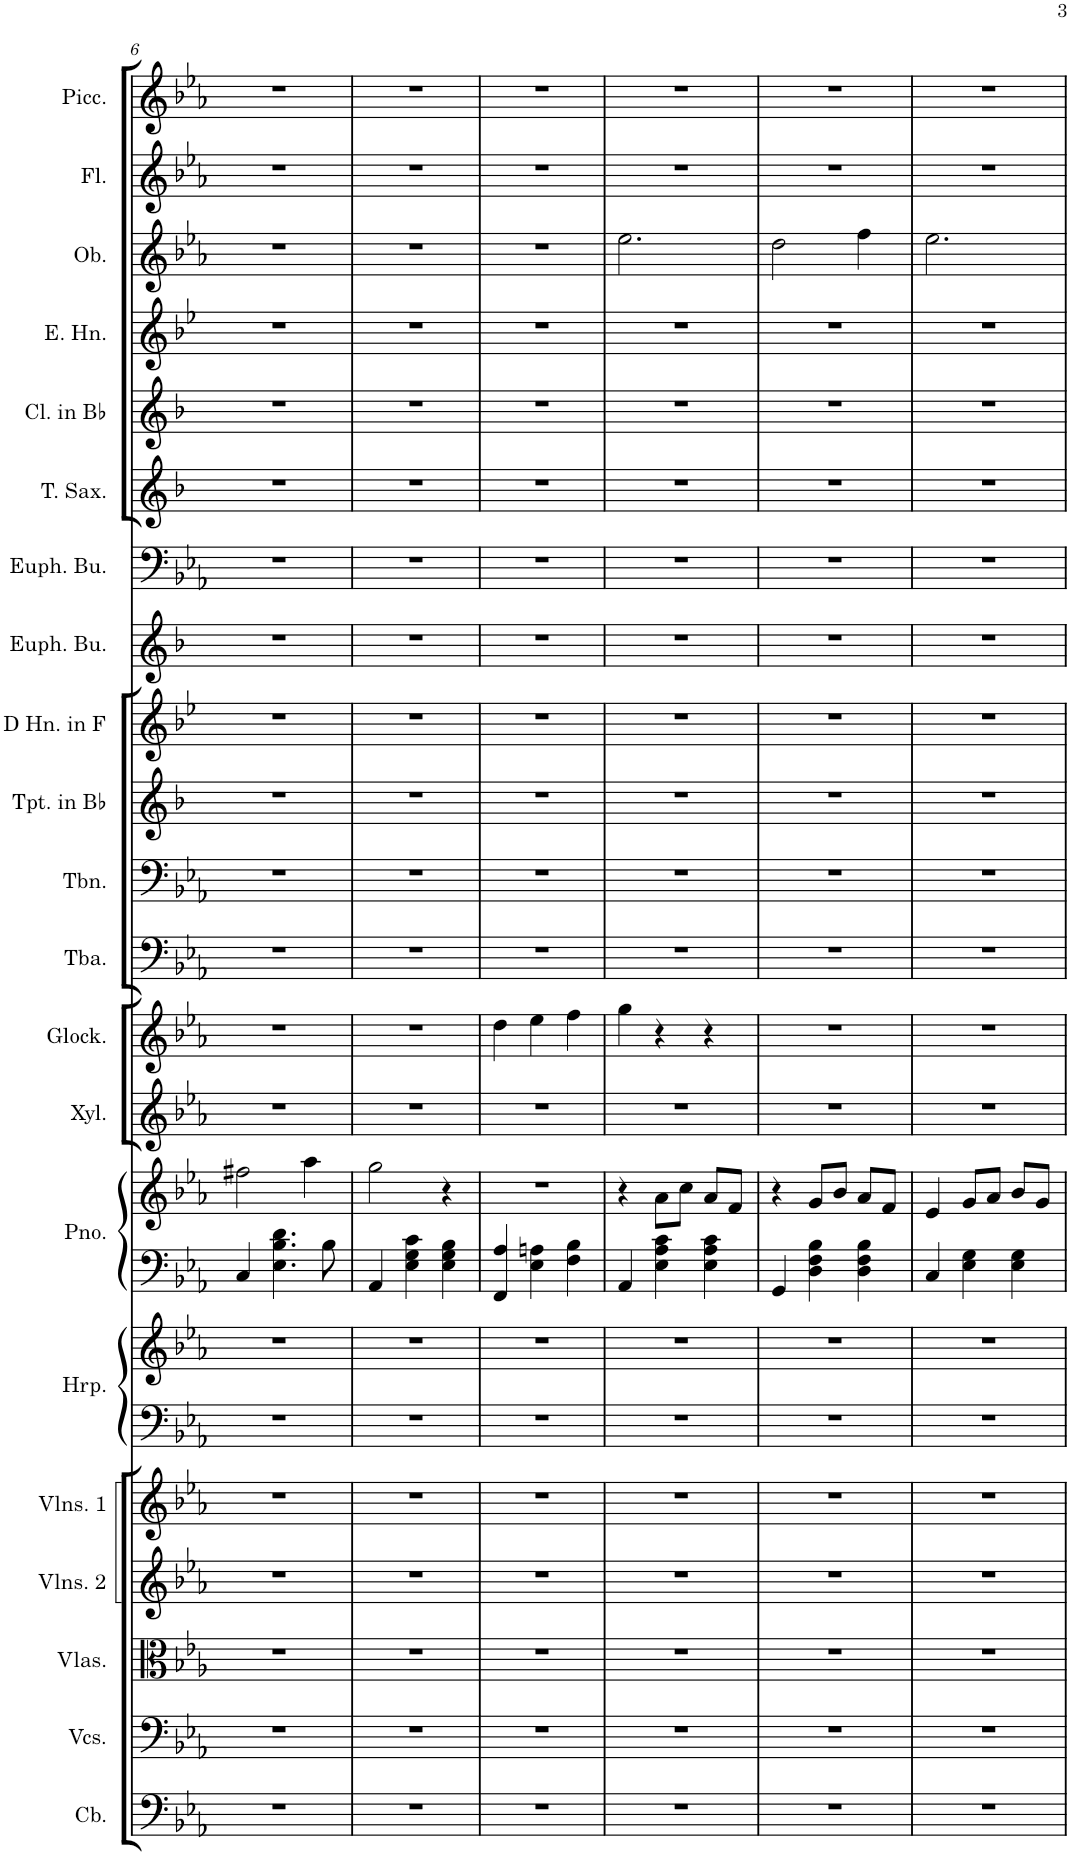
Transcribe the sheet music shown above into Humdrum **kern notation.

**kern	**kern	**kern	**kern	**kern	**kern	**kern	**kern	**kern	**kern	**kern	**kern	**kern	**kern	**kern	**kern	**kern	**kern	**kern	**kern	**kern	**kern	**kern
*part21	*part20	*part19	*part18	*part17	*part16	*part16	*part15	*part15	*part14	*part13	*part12	*part11	*part10	*part9	*part8	*part7	*part6	*part5	*part4	*part3	*part2	*part1
*staff23	*staff22	*staff21	*staff20	*staff19	*staff18	*staff17	*staff16	*staff15	*staff14	*staff13	*staff12	*staff11	*staff10	*staff9	*staff8	*staff7	*staff6	*staff5	*staff4	*staff3	*staff2	*staff1
*I"Contrabass	*I"Violoncellos	*I"Violas	*I"Violins 2	*I"Violins 1	*I"Harp	*	*I"Grand Piano	*	*I"Xylophone	*I"Glockenspiel	*I"Tuba	*I"Trombone	*I"Trumpet in Bb	*I"Horn in F	*I"Euphonium	*I"Euphonium	*I"Tenor Saxophone	*I"Clarinet in Bb	*I"English Horn	*I"Oboe	*I"Flute	*I"Piccolo
*I'Cb.	*I'Vcs.	*I'Vlas.	*I'Vlns. 2	*I'Vlns. 1	*I'Hrp.	*	*I'Pno.	*	*I'Xyl.	*I'Glock.	*I'Tba.	*I'Tbn.	*I'Tpt. in Bb	*	*	*	*I'T. Sax.	*I'Cl. in Bb	*I'E. Hn.	*I'Ob.	*I'Fl.	*I'Picc.
!!LO:PB:g=z
*clefF4	*clefF4	*clefC3	*clefG2	*clefG2	*clefF4	*clefG2	*clefF4	*clefG2	*clefG2	*clefG2	*clefF4	*clefF4	*clefG2	*clefG2	*clefG2	*clefF4	*clefG2	*clefG2	*clefG2	*clefG2	*clefG2	*clefG2
*Trd7c12	*	*	*	*	*	*	*	*	*Trd-7c-12	*Trd-14c-24	*	*	*Trd1c2	*Trd4c7	*Trd8c14	*	*Trd8c14	*Trd1c2	*Trd4c7	*	*	*Trd-7c-12
*k[b-e-a-]	*k[b-e-a-]	*k[b-e-a-]	*k[b-e-a-]	*k[b-e-a-]	*k[b-e-a-]	*k[b-e-a-]	*k[b-e-a-]	*k[b-e-a-]	*k[b-e-a-]	*k[b-e-a-]	*k[b-e-a-]	*k[b-e-a-]	*k[b-]	*k[b-e-]	*k[b-]	*k[b-e-a-]	*k[b-]	*k[b-]	*k[b-e-]	*k[b-e-a-]	*k[b-e-a-]	*k[b-e-a-]
*M3/4	*M3/4	*M3/4	*M3/4	*M3/4	*M3/4	*M3/4	*M3/4	*M3/4	*M3/4	*M3/4	*M3/4	*M3/4	*M3/4	*M3/4	*M3/4	*M3/4	*M3/4	*M3/4	*M3/4	*M3/4	*M3/4	*M3/4
=6	=6	=6	=6	=6	=6	=6	=6	=6	=6	=6	=6	=6	=6	=6	=6	=6	=6	=6	=6	=6	=6	=6
2.r	2.r	2.r	2.r	2.r	2.r	2.r	4C/	2ff#X\	2.r	2.r	2.r	2.r	2.r	2.r	2.r	2.r	2.r	2.r	2.r	2.r	2.r	2.r
.	.	.	.	.	.	.	4.E-\ 4.B-\ 4.d\	.	.	.	.	.	.	.	.	.	.	.	.	.	.	.
.	.	.	.	.	.	.	.	4aa-\	.	.	.	.	.	.	.	.	.	.	.	.	.	.
.	.	.	.	.	.	.	8B-\	.	.	.	.	.	.	.	.	.	.	.	.	.	.	.
=7	=7	=7	=7	=7	=7	=7	=7	=7	=7	=7	=7	=7	=7	=7	=7	=7	=7	=7	=7	=7	=7	=7
2.r	2.r	2.r	2.r	2.r	2.r	2.r	4AA-/	2gg\	2.r	2.r	2.r	2.r	2.r	2.r	2.r	2.r	2.r	2.r	2.r	2.r	2.r	2.r
.	.	.	.	.	.	.	4E-\ 4G\ 4c\	.	.	.	.	.	.	.	.	.	.	.	.	.	.	.
.	.	.	.	.	.	.	4E-\ 4G\ 4B-\	4r	.	.	.	.	.	.	.	.	.	.	.	.	.	.
=8	=8	=8	=8	=8	=8	=8	=8	=8	=8	=8	=8	=8	=8	=8	=8	=8	=8	=8	=8	=8	=8	=8
2.r	2.r	2.r	2.r	2.r	2.r	2.r	4FF/ 4A-/	2.r	2.r	4dd\	2.r	2.r	2.r	2.r	2.r	2.r	2.r	2.r	2.r	2.r	2.r	2.r
.	.	.	.	.	.	.	4E-\ 4An\	.	.	4ee-\	.	.	.	.	.	.	.	.	.	.	.	.
.	.	.	.	.	.	.	4F\ 4B-\	.	.	4ff\	.	.	.	.	.	.	.	.	.	.	.	.
=9	=9	=9	=9	=9	=9	=9	=9	=9	=9	=9	=9	=9	=9	=9	=9	=9	=9	=9	=9	=9	=9	=9
2.r	2.r	2.r	2.r	2.r	2.r	2.r	4AA-/	4r	2.r	4gg\	2.r	2.r	2.r	2.r	2.r	2.r	2.r	2.r	2.r	2.ee-\	2.r	2.r
.	.	.	.	.	.	.	4E-\ 4A-\ 4c\	8a-\L	.	4r	.	.	.	.	.	.	.	.	.	.	.	.
.	.	.	.	.	.	.	.	8cc\J	.	.	.	.	.	.	.	.	.	.	.	.	.	.
.	.	.	.	.	.	.	4E-\ 4A-\ 4c\	8a-/L	.	4r	.	.	.	.	.	.	.	.	.	.	.	.
.	.	.	.	.	.	.	.	8f/J	.	.	.	.	.	.	.	.	.	.	.	.	.	.
=10	=10	=10	=10	=10	=10	=10	=10	=10	=10	=10	=10	=10	=10	=10	=10	=10	=10	=10	=10	=10	=10	=10
2.r	2.r	2.r	2.r	2.r	2.r	2.r	4GG/	4r	2.r	2.r	2.r	2.r	2.r	2.r	2.r	2.r	2.r	2.r	2.r	2dd\	2.r	2.r
.	.	.	.	.	.	.	4D\ 4F\ 4B-\	8g/L	.	.	.	.	.	.	.	.	.	.	.	.	.	.
.	.	.	.	.	.	.	.	8b-/J	.	.	.	.	.	.	.	.	.	.	.	.	.	.
.	.	.	.	.	.	.	4D\ 4F\ 4B-\	8a-/L	.	.	.	.	.	.	.	.	.	.	.	4ff\	.	.
.	.	.	.	.	.	.	.	8f/J	.	.	.	.	.	.	.	.	.	.	.	.	.	.
=11	=11	=11	=11	=11	=11	=11	=11	=11	=11	=11	=11	=11	=11	=11	=11	=11	=11	=11	=11	=11	=11	=11
2.r	2.r	2.r	2.r	2.r	2.r	2.r	4C/	4e-/	2.r	2.r	2.r	2.r	2.r	2.r	2.r	2.r	2.r	2.r	2.r	2.ee-\	2.r	2.r
.	.	.	.	.	.	.	4E-\ 4G\	8g/L	.	.	.	.	.	.	.	.	.	.	.	.	.	.
.	.	.	.	.	.	.	.	8a-/J	.	.	.	.	.	.	.	.	.	.	.	.	.	.
.	.	.	.	.	.	.	4E-\ 4G\	8b-/L	.	.	.	.	.	.	.	.	.	.	.	.	.	.
.	.	.	.	.	.	.	.	8g/J	.	.	.	.	.	.	.	.	.	.	.	.	.	.
=	=	=	=	=	=	=	=	=	=	=	=	=	=	=	=	=	=	=	=	=	=	=
*-	*-	*-	*-	*-	*-	*-	*-	*-	*-	*-	*-	*-	*-	*-	*-	*-	*-	*-	*-	*-	*-	*-
